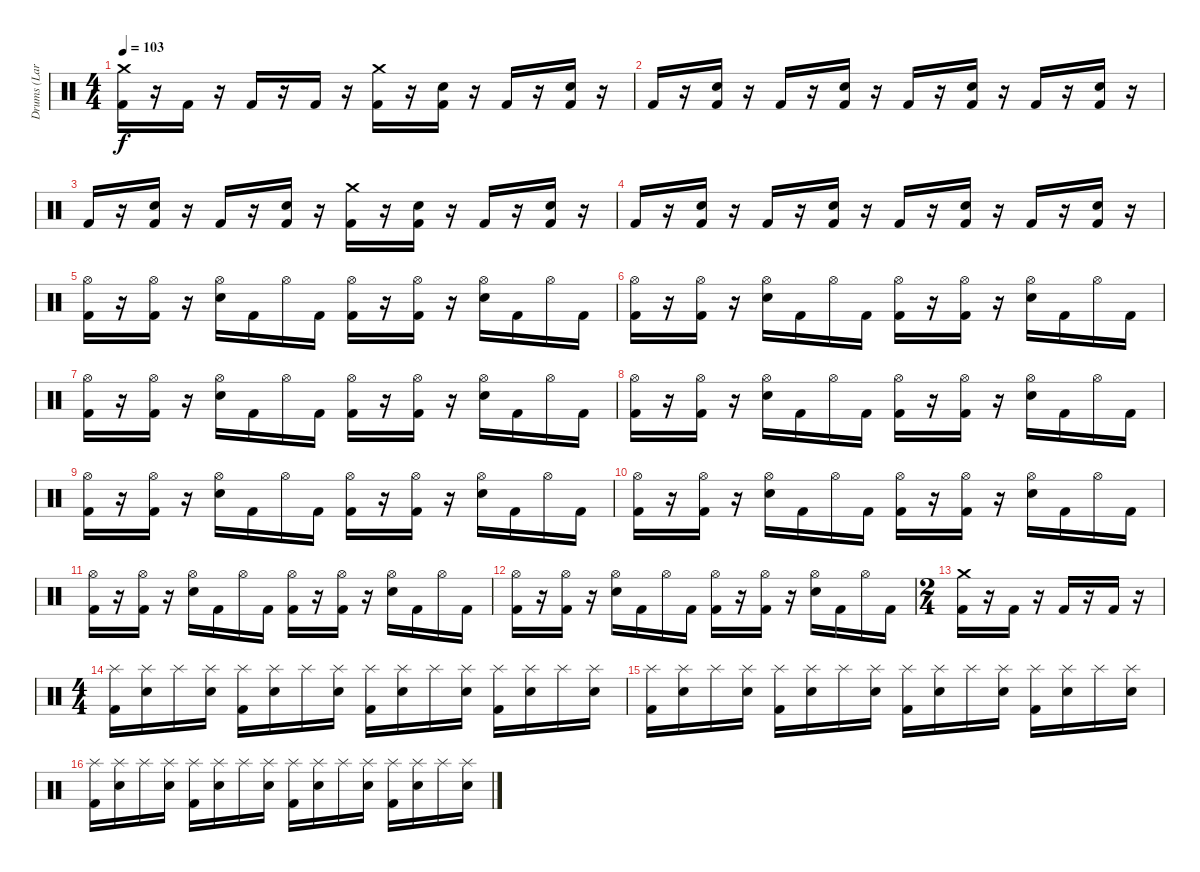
\track ("Drums (Lars)" "Drums (Lar") {instrument percussion}
\staff {score}
\articulation defaults
\ts (4 4)
\tempo 103
\clef neutral
\ks c
("Crash medium (hit)" "Kick (hit) 2").16{dy f} r.16 "Kick (hit) 2".16 r.16 "Kick (hit) 2".16 r.16 "Kick (hit) 2".16 r.16 ("Crash medium (hit)" "Kick (hit) 2").16 r.16 ("Snare (hit) 2" "Kick (hit) 2").16 r.16 "Kick (hit) 2".16 r.16 ("Snare (hit) 2" "Kick (hit) 2").16 r.16 |
"Kick (hit) 2".16 r.16 ("Snare (hit) 2" "Kick (hit) 2").16 r.16 "Kick (hit) 2".16 r.16 ("Snare (hit) 2" "Kick (hit) 2").16 r.16 "Kick (hit) 2".16 r.16 ("Snare (hit) 2" "Kick (hit) 2").16 r.16 "Kick (hit) 2".16 r.16 ("Snare (hit) 2" "Kick (hit) 2").16 r.16 |
"Kick (hit) 2".16 r.16 ("Snare (hit) 2" "Kick (hit) 2").16 r.16 "Kick (hit) 2".16 r.16 ("Snare (hit) 2" "Kick (hit) 2").16 r.16 ("Crash medium (hit)" "Kick (hit) 2").16 r.16 ("Snare (hit) 2" "Kick (hit) 2").16 r.16 "Kick (hit) 2".16 r.16 ("Snare (hit) 2" "Kick (hit) 2").16 r.16 |
"Kick (hit) 2".16 r.16 ("Snare (hit) 2" "Kick (hit) 2").16 r.16 "Kick (hit) 2".16 r.16 ("Snare (hit) 2" "Kick (hit) 2").16 r.16 "Kick (hit) 2".16 r.16 ("Snare (hit) 2" "Kick (hit) 2").16 r.16 "Kick (hit) 2".16 r.16 ("Snare (hit) 2" "Kick (hit) 2").16 r.16 |
("Hi-Hat (open)" "Kick (hit) 2").16 r.16 ("Hi-Hat (open)" "Kick (hit) 2").16 r.16 ("Hi-Hat (open)" "Snare (hit) 2").16 "Kick (hit) 2".16 "Hi-Hat (open)".16 "Kick (hit) 2".16 ("Hi-Hat (open)" "Kick (hit) 2").16 r.16 ("Hi-Hat (open)" "Kick (hit) 2").16 r.16 ("Hi-Hat (open)" "Snare (hit) 2").16 "Kick (hit) 2".16 "Hi-Hat (open)".16 "Kick (hit) 2".16 |
("Hi-Hat (open)" "Kick (hit) 2").16 r.16 ("Hi-Hat (open)" "Kick (hit) 2").16 r.16 ("Hi-Hat (open)" "Snare (hit) 2").16 "Kick (hit) 2".16 "Hi-Hat (open)".16 "Kick (hit) 2".16 ("Hi-Hat (open)" "Kick (hit) 2").16 r.16 ("Hi-Hat (open)" "Kick (hit) 2").16 r.16 ("Hi-Hat (open)" "Snare (hit) 2").16 "Kick (hit) 2".16 "Hi-Hat (open)".16 "Kick (hit) 2".16 |
("Hi-Hat (open)" "Kick (hit) 2").16 r.16 ("Hi-Hat (open)" "Kick (hit) 2").16 r.16 ("Hi-Hat (open)" "Snare (hit) 2").16 "Kick (hit) 2".16 "Hi-Hat (open)".16 "Kick (hit) 2".16 ("Hi-Hat (open)" "Kick (hit) 2").16 r.16 ("Hi-Hat (open)" "Kick (hit) 2").16 r.16 ("Hi-Hat (open)" "Snare (hit) 2").16 "Kick (hit) 2".16 "Hi-Hat (open)".16 "Kick (hit) 2".16 |
("Hi-Hat (open)" "Kick (hit) 2").16 r.16 ("Hi-Hat (open)" "Kick (hit) 2").16 r.16 ("Hi-Hat (open)" "Snare (hit) 2").16 "Kick (hit) 2".16 "Hi-Hat (open)".16 "Kick (hit) 2".16 ("Hi-Hat (open)" "Kick (hit) 2").16 r.16 ("Hi-Hat (open)" "Kick (hit) 2").16 r.16 ("Hi-Hat (open)" "Snare (hit) 2").16 "Kick (hit) 2".16 "Hi-Hat (open)".16 "Kick (hit) 2".16 |
("Hi-Hat (open)" "Kick (hit) 2").16 r.16 ("Hi-Hat (open)" "Kick (hit) 2").16 r.16 ("Hi-Hat (open)" "Snare (hit) 2").16 "Kick (hit) 2".16 "Hi-Hat (open)".16 "Kick (hit) 2".16 ("Hi-Hat (open)" "Kick (hit) 2").16 r.16 ("Hi-Hat (open)" "Kick (hit) 2").16 r.16 ("Hi-Hat (open)" "Snare (hit) 2").16 "Kick (hit) 2".16 "Hi-Hat (open)".16 "Kick (hit) 2".16 |
("Hi-Hat (open)" "Kick (hit) 2").16 r.16 ("Hi-Hat (open)" "Kick (hit) 2").16 r.16 ("Hi-Hat (open)" "Snare (hit) 2").16 "Kick (hit) 2".16 "Hi-Hat (open)".16 "Kick (hit) 2".16 ("Hi-Hat (open)" "Kick (hit) 2").16 r.16 ("Hi-Hat (open)" "Kick (hit) 2").16 r.16 ("Hi-Hat (open)" "Snare (hit) 2").16 "Kick (hit) 2".16 "Hi-Hat (open)".16 "Kick (hit) 2".16 |
("Hi-Hat (open)" "Kick (hit) 2").16 r.16 ("Hi-Hat (open)" "Kick (hit) 2").16 r.16 ("Hi-Hat (open)" "Snare (hit) 2").16 "Kick (hit) 2".16 "Hi-Hat (open)".16 "Kick (hit) 2".16 ("Hi-Hat (open)" "Kick (hit) 2").16 r.16 ("Hi-Hat (open)" "Kick (hit) 2").16 r.16 ("Hi-Hat (open)" "Snare (hit) 2").16 "Kick (hit) 2".16 "Hi-Hat (open)".16 "Kick (hit) 2".16 |
("Hi-Hat (open)" "Kick (hit) 2").16 r.16 ("Hi-Hat (open)" "Kick (hit) 2").16 r.16 ("Hi-Hat (open)" "Snare (hit) 2").16 "Kick (hit) 2".16 "Hi-Hat (open)".16 "Kick (hit) 2".16 ("Hi-Hat (open)" "Kick (hit) 2").16 r.16 ("Hi-Hat (open)" "Kick (hit) 2").16 r.16 ("Hi-Hat (open)" "Snare (hit) 2").16 "Kick (hit) 2".16 "Hi-Hat (open)".16 "Kick (hit) 2".16 |
\ts (2 4)
("Crash medium (hit)" "Kick (hit) 2").16 r.16 "Kick (hit) 2".16 r.16 "Kick (hit) 2".16 r.16 "Kick (hit) 2".16 r.16 |
\ts (4 4)
("Splash (hit)" "Kick (hit) 2").16 ("Splash (hit)" "Snare (hit) 2").16 "Splash (hit)".16 ("Splash (hit)" "Snare (hit) 2").16 ("Splash (hit)" "Kick (hit) 2").16 ("Splash (hit)" "Snare (hit) 2").16 "Splash (hit)".16 ("Splash (hit)" "Snare (hit) 2").16 ("Splash (hit)" "Kick (hit) 2").16 ("Splash (hit)" "Snare (hit) 2").16 "Splash (hit)".16 ("Splash (hit)" "Snare (hit) 2").16 ("Splash (hit)" "Kick (hit) 2").16 ("Splash (hit)" "Snare (hit) 2").16 "Splash (hit)".16 ("Splash (hit)" "Snare (hit) 2").16 |
("Splash (hit)" "Kick (hit) 2").16 ("Splash (hit)" "Snare (hit) 2").16 "Splash (hit)".16 ("Splash (hit)" "Snare (hit) 2").16 ("Splash (hit)" "Kick (hit) 2").16 ("Splash (hit)" "Snare (hit) 2").16 "Splash (hit)".16 ("Splash (hit)" "Snare (hit) 2").16 ("Splash (hit)" "Kick (hit) 2").16 ("Splash (hit)" "Snare (hit) 2").16 "Splash (hit)".16 ("Splash (hit)" "Snare (hit) 2").16 ("Splash (hit)" "Kick (hit) 2").16 ("Splash (hit)" "Snare (hit) 2").16 "Splash (hit)".16 ("Splash (hit)" "Snare (hit) 2").16 |
("Splash (hit)" "Kick (hit) 2").16 ("Splash (hit)" "Snare (hit) 2").16 "Splash (hit)".16 ("Splash (hit)" "Snare (hit) 2").16 ("Splash (hit)" "Kick (hit) 2").16 ("Splash (hit)" "Snare (hit) 2").16 "Splash (hit)".16 ("Splash (hit)" "Snare (hit) 2").16 ("Splash (hit)" "Kick (hit) 2").16 ("Splash (hit)" "Snare (hit) 2").16 "Splash (hit)".16 ("Splash (hit)" "Snare (hit) 2").16 ("Splash (hit)" "Kick (hit) 2").16 ("Splash (hit)" "Snare (hit) 2").16 "Splash (hit)".16 ("Splash (hit)" "Snare (hit) 2").16
